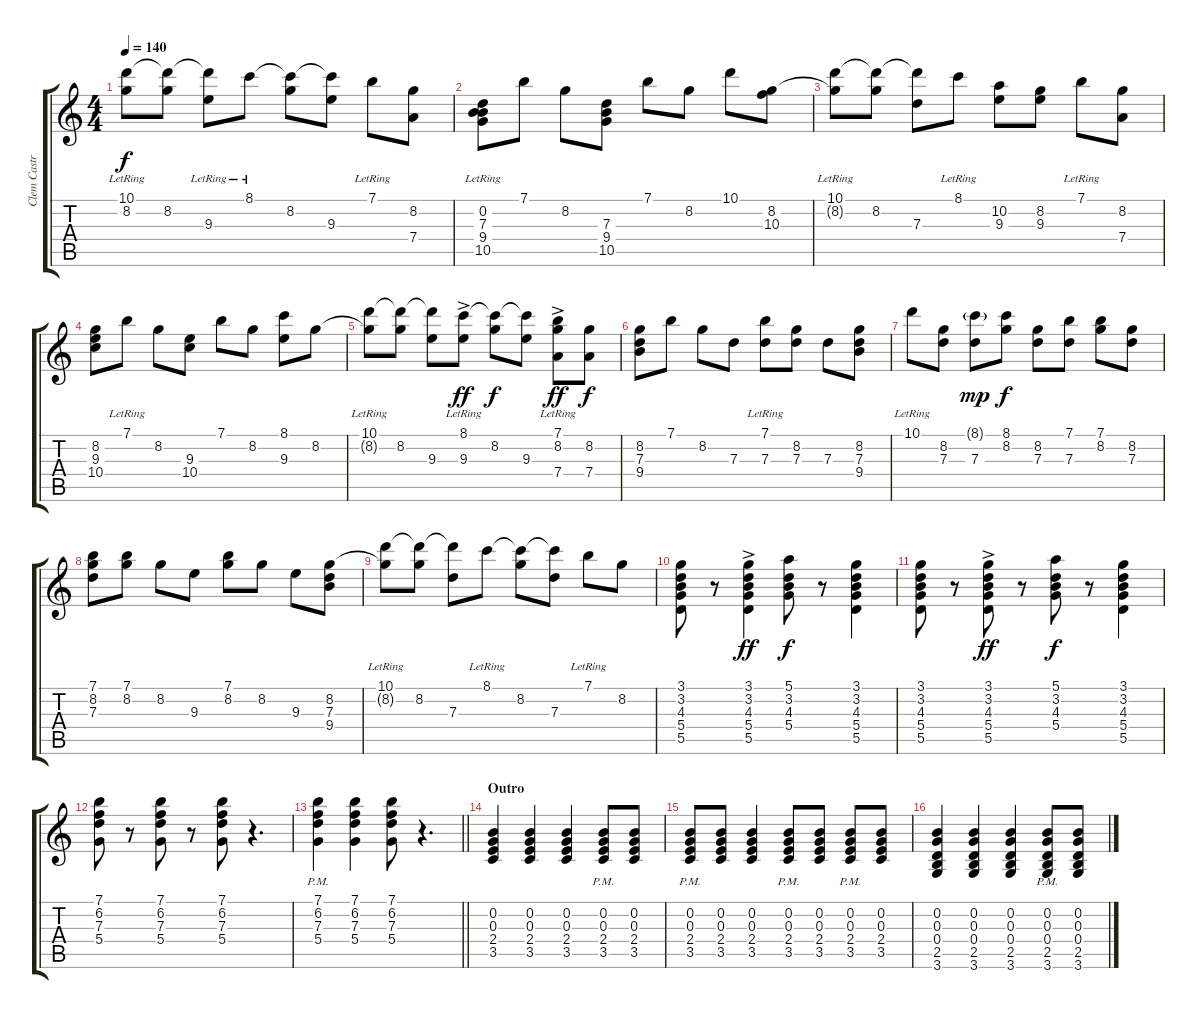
\track ("Clem Castro(Lead)" "Clem Castr") {instrument electricguitarclean}
\staff {score tabs}
\tuning (E4 B3 G3 D3 A2 E2) {hide}
\ts (4 4)
\tempo 140
\clef g2
\ks c
(10.1{lr} 8.2{t}).8{dy f} (10.1{t} 8.2).8 (10.1{t} 9.3{lr}).8 8.1{lr}.8 (8.1{t} 8.2).8 (8.1{t} 9.3).8 7.1{lr}.8 (8.2 7.4).8 |
(0.2 7.3{lr} 9.4{lr} 10.5{lr}).8 7.1.8 8.2.8 (7.3 9.4 10.5).8 7.1.8 8.2.8 10.1.8 (8.2 10.3).8 |
(10.1{lr} 8.2{t}).8 (10.1{t} 8.2).8 (10.1{t} 7.3).8 8.1{lr}.8 (10.2 9.3).8 (8.2 9.3).8 7.1{lr}.8 (8.2 7.4).8 |
(8.2 9.3 10.4).8 7.1{lr}.8 8.2.8 (9.3 10.4).8 7.1.8 8.2.8 (8.1 9.3).8 8.2.8 |
(10.1{lr} 8.2{t}).8 (10.1{t} 8.2).8 (10.1{t} 9.3).8 (8.1{ac lr} 9.3).8{dy ff} (8.1{t} 8.2).8{dy f} (8.1{t} 9.3).8 (7.1{ac lr} 8.2 7.4).8{dy ff} (8.2 7.4).8{dy f} |
(8.2 7.3 9.4).8 7.1.8 8.2.8 7.3.8 (7.1{lr} 7.3).8 (8.2 7.3).8 7.3.8 (8.2 7.3 9.4).8 |
10.1{lr}.8 (8.2 7.3).8 (8.1{g} 7.3).8{dy mp} (8.1 8.2).8{dy f} (8.2 7.3).8 (7.1 7.3).8 (7.1 8.2).8 (8.2 7.3).8 |
(7.1 8.2 7.3).8 (7.1 8.2).8 8.2.8 9.3.8 (7.1 8.2).8 8.2.8 9.3.8 (8.2 7.3 9.4).8 |
(10.1{lr} 8.2{t}).8 (10.1{t} 8.2).8 (10.1{t} 7.3).8 8.1{lr}.8 (8.1{t} 8.2).8 (8.1{t} 7.3).8 7.1{lr}.8 8.2.8 |
(3.1 3.2 4.3 5.4 5.5).8{volume 13 instrument electricguitarclean} r.8 (3.1 3.2 4.3 5.4{ac} 5.5).4{dy ff} (5.1 3.2 4.3 5.4).8{dy f} r.8 (3.1 3.2 4.3 5.4 5.5).4 |
(3.1 3.2 4.3 5.4 5.5).8 r.8 (3.1 3.2 4.3 5.4{ac} 5.5).8{dy ff} r.8 (5.1 3.2 4.3 5.4).8{dy f} r.8 (3.1 3.2 4.3 5.4 5.5).4 |
(7.1 6.2 7.3 5.4).8 r.8 (7.1 6.2 7.3 5.4).8 r.8 (7.1 6.2 7.3 5.4).8 r.4{d} |
\barLineRight lightlight
(7.1{pm} 6.2{pm} 7.3{pm} 5.4{pm}).4 (7.1 6.2 7.3 5.4).4 (7.1 6.2 7.3 5.4).8 r.4{d} |
\section ("" "Outro")
(0.2 0.3 2.4 3.5).4{volume 8 instrument electricguitarclean} (0.2 0.3 2.4 3.5).4 (0.2 0.3 2.4 3.5).4 (0.2{pm} 0.3{pm} 2.4{pm} 3.5{pm}).8 (0.2 0.3 2.4 3.5).8 |
(0.2{pm} 0.3{pm} 2.4{pm} 3.5{pm}).8 (0.2 0.3 2.4 3.5).8 (0.2 0.3 2.4 3.5).4 (0.2{pm} 0.3{pm} 2.4{pm} 3.5{pm}).8 (0.2 0.3 2.4 3.5).8 (0.2{pm} 0.3{pm} 2.4{pm} 3.5{pm}).8 (0.2 0.3 2.4 3.5).8 |
(0.2 0.3 0.4 2.5 3.6).4 (0.2 0.3 0.4 2.5 3.6).4 (0.2 0.3 0.4 2.5 3.6).4 (0.2{pm} 0.3{pm} 0.4{pm} 2.5{pm} 3.6{pm}).8 (0.2 0.3 0.4 2.5 3.6).8
